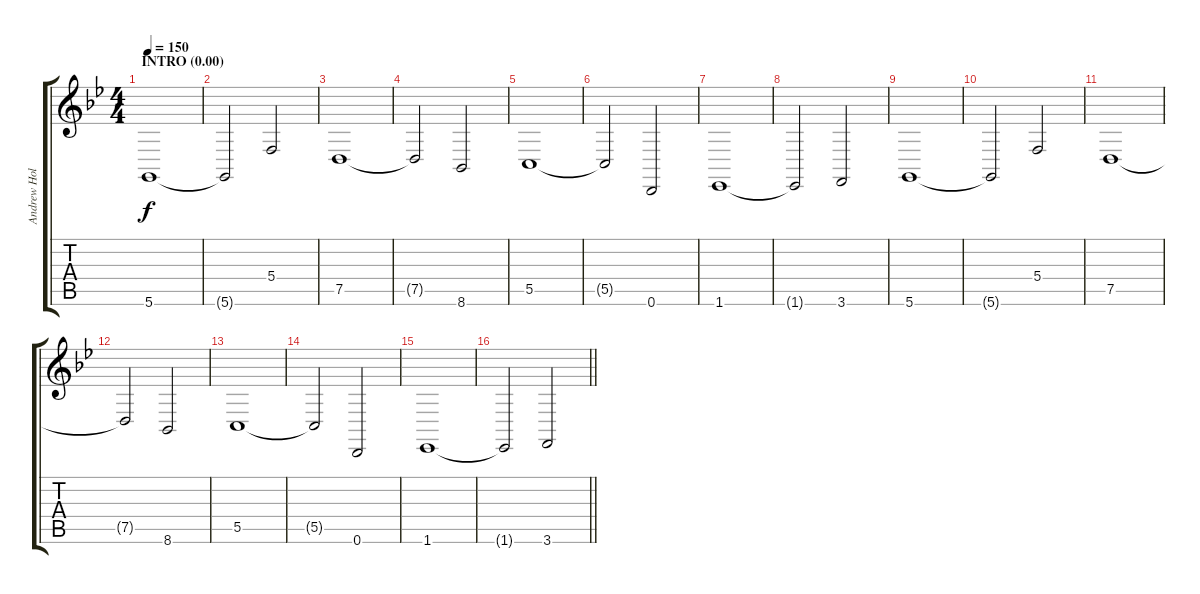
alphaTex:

\track ("Andrew Holdsworth" "Andrew Hol") {instrument stringensemble2}
\staff {score tabs}
\tuning (D4 A3 F3 C3 G2 D2) {hide}
\ts (4 4)
\section ("" "INTRO (0.00)")
\tempo 150
\clef g2
\ks bb
5.6.1{dy f instrument stringensemble2} |
5.6{t}.2 5.4.2 |
7.5.1 |
7.5{t}.2 8.6.2 |
5.5.1 |
5.5{t}.2 0.6.2 |
1.6.1 |
1.6{t}.2 3.6.2 |
5.6.1 |
5.6{t}.2 5.4.2 |
7.5.1 |
7.5{t}.2 8.6.2 |
5.5.1 |
5.5{t}.2 0.6.2 |
1.6.1 |
\barLineRight lightlight
1.6{t}.2 3.6.2
